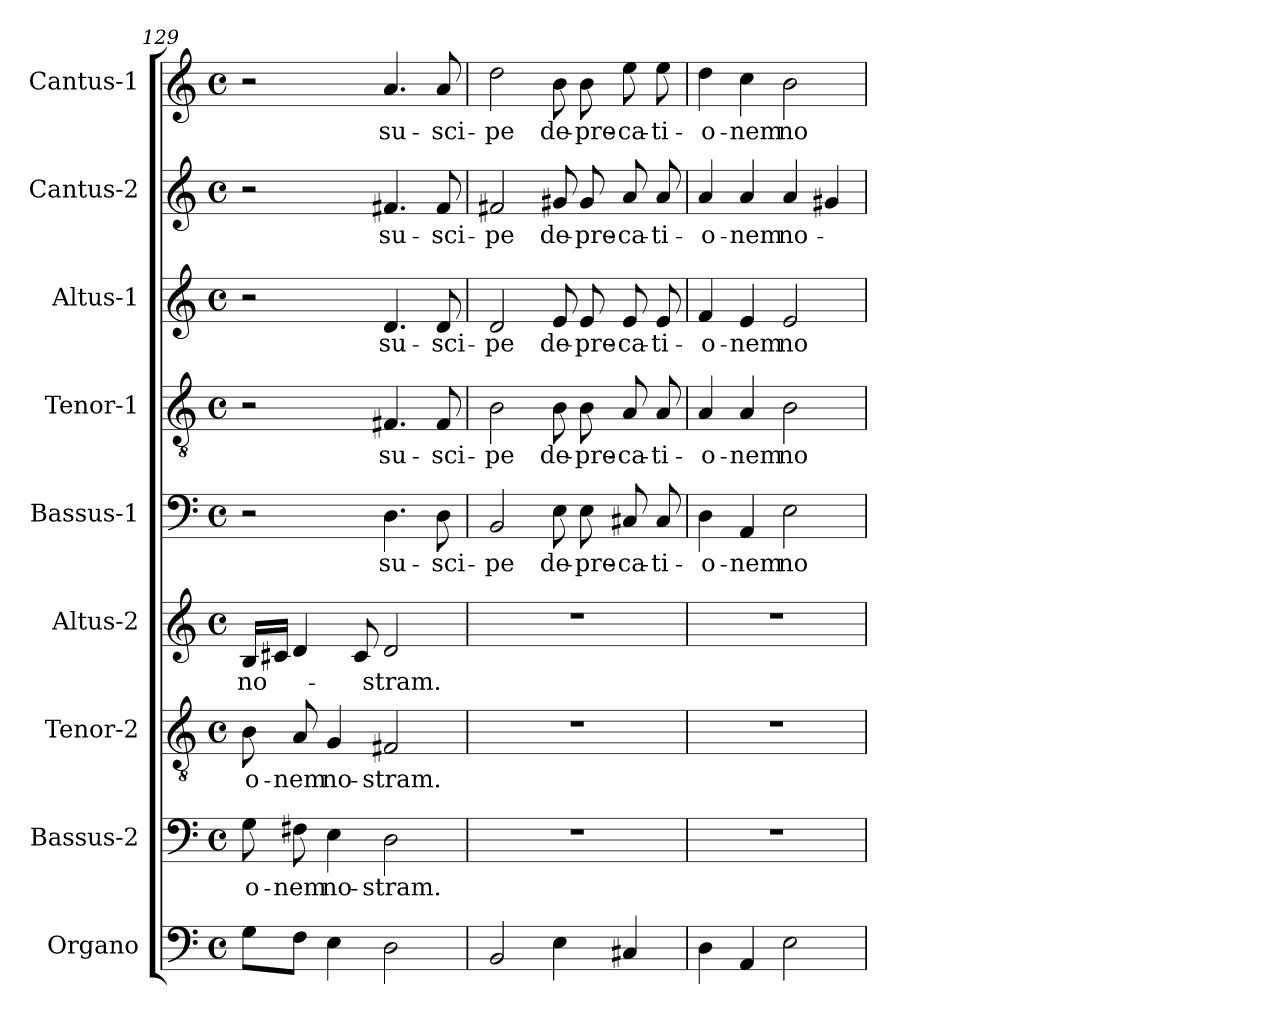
**kern	**kern	**text	**kern	**text	**kern	**text	**kern	**text	**kern	**text	**kern	**text	**kern	**text	**kern	**text
*part9	*part8	*part8	*part7	*part7	*part6	*part6	*part5	*part5	*part4	*part4	*part3	*part3	*part2	*part2	*part1	*part1
*staff9	*staff8	*staff8	*staff7	*staff7	*staff6	*staff6	*staff5	*staff5	*staff4	*staff4	*staff3	*staff3	*staff2	*staff2	*staff1	*staff1
*I"Organo	*I"Bassus-2	*	*I"Tenor-2	*	*I"Altus-2	*	*I"Bassus-1	*	*I"Tenor-1	*	*I"Altus-1	*	*I"Cantus-2	*	*I"Cantus-1	*
*I'Og	*I'B2	*	*	*	*I'A2	*	*I'B1	*	*I'T1	*	*I'A1	*	*I'C2	*	*I'C1	*
*clefF4	*clefF4	*	*clefGv2	*	*clefG2	*	*clefF4	*	*clefGv2	*	*clefG2	*	*clefG2	*	*clefG2	*
*k[]	*k[]	*	*k[]	*	*k[]	*	*k[]	*	*k[]	*	*k[]	*	*k[]	*	*k[]	*
*C:	*C:	*	*C:	*	*C:	*	*C:	*	*C:	*	*C:	*	*C:	*	*C:	*
*M4/4	*M4/4	*	*M4/4	*	*M4/4	*	*M4/4	*	*M4/4	*	*M4/4	*	*M4/4	*	*M4/4	*
*met(c)	*met(c)	*	*met(c)	*	*met(c)	*	*met(c)	*	*met(c)	*	*met(c)	*	*met(c)	*	*met(c)	*
=129	=129	=129	=129	=129	=129	=129	=129	=129	=129	=129	=129	=129	=129	=129	=129	=129
!	!	!LO:LY:b	!	!	!	!	!	!	!	!	!	!	!	!	!	!
!	!	!	!	!LO:LY:b	!	!	!	!	!	!	!	!	!	!	!	!
!	!	!	!	!	!	!LO:LY:b	!	!	!	!	!	!	!	!	!	!
8G\L	8G\	-o-	8B\	-o-	16B/LL	no-	2r	.	2r	.	2r	.	2r	.	2r	.
.	.	.	.	.	16c#X/JJ	.	.	.	.	.	.	.	.	.	.	.
!	!	!LO:LY:b	!	!	!	!	!	!	!	!	!	!	!	!	!	!
!	!	!	!	!LO:LY:b	!	!	!	!	!	!	!	!	!	!	!	!
8F\J	8F#X\	-nem	8A/	-nem	4d/	.	.	.	.	.	.	.	.	.	.	.
!	!	!LO:LY:b	!	!	!	!	!	!	!	!	!	!	!	!	!	!
!	!	!	!	!LO:LY:b	!	!	!	!	!	!	!	!	!	!	!	!
4E\	4E\	no-	4G/	no-	.	.	.	.	.	.	.	.	.	.	.	.
.	.	.	.	.	8c#/	.	.	.	.	.	.	.	.	.	.	.
!	!	!LO:LY:b	!	!	!	!	!	!	!	!	!	!	!	!	!	!
!	!	!	!	!LO:LY:b	!	!	!	!	!	!	!	!	!	!	!	!
!	!	!	!	!	!	!LO:LY:b	!	!	!	!	!	!	!	!	!	!
!	!	!	!	!	!	!	!	!LO:LY:b	!	!	!	!	!	!	!	!
!	!	!	!	!	!	!	!	!	!	!LO:LY:b	!	!	!	!	!	!
!	!	!	!	!	!	!	!	!	!	!	!	!LO:LY:b	!	!	!	!
!	!	!	!	!	!	!	!	!	!	!	!	!	!	!LO:LY:b	!	!
!	!	!	!	!	!	!	!	!	!	!	!	!	!	!	!	!LO:LY:b
2D\	2D\	-stram.	2F#X/	-stram.	2d/	-stram.	4.D\	su-	4.F#X/	su-	4.d/	su-	4.f#X/	su-	4.a/	su-
!	!	!	!	!	!	!	!	!LO:LY:b	!	!	!	!	!	!	!	!
!	!	!	!	!	!	!	!	!	!	!LO:LY:b	!	!	!	!	!	!
!	!	!	!	!	!	!	!	!	!	!	!	!LO:LY:b	!	!	!	!
!	!	!	!	!	!	!	!	!	!	!	!	!	!	!LO:LY:b	!	!
!	!	!	!	!	!	!	!	!	!	!	!	!	!	!	!	!LO:LY:b
.	.	.	.	.	.	.	8D\	-sci-	8F#/	-sci-	8d/	-sci-	8f#/	-sci-	8a/	-sci-
!!LO:PB:g=z
=130	=130	=130	=130	=130	=130	=130	=130	=130	=130	=130	=130	=130	=130	=130	=130	=130
!	!	!	!	!	!	!	!	!LO:LY:b	!	!	!	!	!	!	!	!
!	!	!	!	!	!	!	!	!	!	!LO:LY:b	!	!	!	!	!	!
!	!	!	!	!	!	!	!	!	!	!	!	!LO:LY:b	!	!	!	!
!	!	!	!	!	!	!	!	!	!	!	!	!	!	!LO:LY:b	!	!
!	!	!	!	!	!	!	!	!	!	!	!	!	!	!	!	!LO:LY:b
2BB/	1r	.	1r	.	1r	.	2BB/	-pe	2B\	-pe	2d/	-pe	2f#X/	-pe	2dd\	-pe
!	!	!	!	!	!	!	!	!LO:LY:b	!	!	!	!	!	!	!	!
!	!	!	!	!	!	!	!	!	!	!LO:LY:b	!	!	!	!	!	!
!	!	!	!	!	!	!	!	!	!	!	!	!LO:LY:b	!	!	!	!
!	!	!	!	!	!	!	!	!	!	!	!	!	!	!LO:LY:b	!	!
!	!	!	!	!	!	!	!	!	!	!	!	!	!	!	!	!LO:LY:b
4E\	.	.	.	.	.	.	8E\	de-	8B\	de-	8e/	de-	8g#X/	de-	8b\	de-
!	!	!	!	!	!	!	!	!LO:LY:b	!	!	!	!	!	!	!	!
!	!	!	!	!	!	!	!	!	!	!LO:LY:b	!	!	!	!	!	!
!	!	!	!	!	!	!	!	!	!	!	!	!LO:LY:b	!	!	!	!
!	!	!	!	!	!	!	!	!	!	!	!	!	!	!LO:LY:b	!	!
!	!	!	!	!	!	!	!	!	!	!	!	!	!	!	!	!LO:LY:b
.	.	.	.	.	.	.	8E\	-pre-	8B\	-pre-	8e/	-pre-	8g#/	-pre-	8b\	-pre-
!	!	!	!	!	!	!	!	!LO:LY:b	!	!	!	!	!	!	!	!
!	!	!	!	!	!	!	!	!	!	!LO:LY:b	!	!	!	!	!	!
!	!	!	!	!	!	!	!	!	!	!	!	!LO:LY:b	!	!	!	!
!	!	!	!	!	!	!	!	!	!	!	!	!	!	!LO:LY:b	!	!
!	!	!	!	!	!	!	!	!	!	!	!	!	!	!	!	!LO:LY:b
4C#X/	.	.	.	.	.	.	8C#X/	-ca-	8A/	-ca-	8e/	-ca-	8a/	-ca-	8ee\	-ca-
!	!	!	!	!	!	!	!	!LO:LY:b	!	!	!	!	!	!	!	!
!	!	!	!	!	!	!	!	!	!	!LO:LY:b	!	!	!	!	!	!
!	!	!	!	!	!	!	!	!	!	!	!	!LO:LY:b	!	!	!	!
!	!	!	!	!	!	!	!	!	!	!	!	!	!	!LO:LY:b	!	!
!	!	!	!	!	!	!	!	!	!	!	!	!	!	!	!	!LO:LY:b
.	.	.	.	.	.	.	8C#/	-ti-	8A/	-ti-	8e/	-ti-	8a/	-ti-	8ee\	-ti-
=131	=131	=131	=131	=131	=131	=131	=131	=131	=131	=131	=131	=131	=131	=131	=131	=131
!	!	!	!	!	!	!	!	!LO:LY:b	!	!	!	!	!	!	!	!
!	!	!	!	!	!	!	!	!	!	!LO:LY:b	!	!	!	!	!	!
!	!	!	!	!	!	!	!	!	!	!	!	!LO:LY:b	!	!	!	!
!	!	!	!	!	!	!	!	!	!	!	!	!	!	!LO:LY:b	!	!
!	!	!	!	!	!	!	!	!	!	!	!	!	!	!	!	!LO:LY:b
4D\	1r	.	1r	.	1r	.	4D\	-o-	4A/	-o-	4f/	-o-	4a/	-o-	4dd\	-o-
!	!	!	!	!	!	!	!	!LO:LY:b	!	!	!	!	!	!	!	!
!	!	!	!	!	!	!	!	!	!	!LO:LY:b	!	!	!	!	!	!
!	!	!	!	!	!	!	!	!	!	!	!	!LO:LY:b	!	!	!	!
!	!	!	!	!	!	!	!	!	!	!	!	!	!	!LO:LY:b	!	!
!	!	!	!	!	!	!	!	!	!	!	!	!	!	!	!	!LO:LY:b
4AA/	.	.	.	.	.	.	4AA/	-nem	4A/	-nem	4e/	-nem	4a/	-nem	4cc\	-nem
!	!	!	!	!	!	!	!	!LO:LY:b	!	!	!	!	!	!	!	!
!	!	!	!	!	!	!	!	!	!	!LO:LY:b	!	!	!	!	!	!
!	!	!	!	!	!	!	!	!	!	!	!	!LO:LY:b	!	!	!	!
!	!	!	!	!	!	!	!	!	!	!	!	!	!	!LO:LY:b	!	!
!	!	!	!	!	!	!	!	!	!	!	!	!	!	!	!	!LO:LY:b
2E\	.	.	.	.	.	.	2E\	no-	2B\	no-	2e/	no-	4a/	no-	2b\	no-
.	.	.	.	.	.	.	.	.	.	.	.	.	4g#X/	.	.	.
=	=	=	=	=	=	=	=	=	=	=	=	=	=	=	=	=
*-	*-	*-	*-	*-	*-	*-	*-	*-	*-	*-	*-	*-	*-	*-	*-	*-
